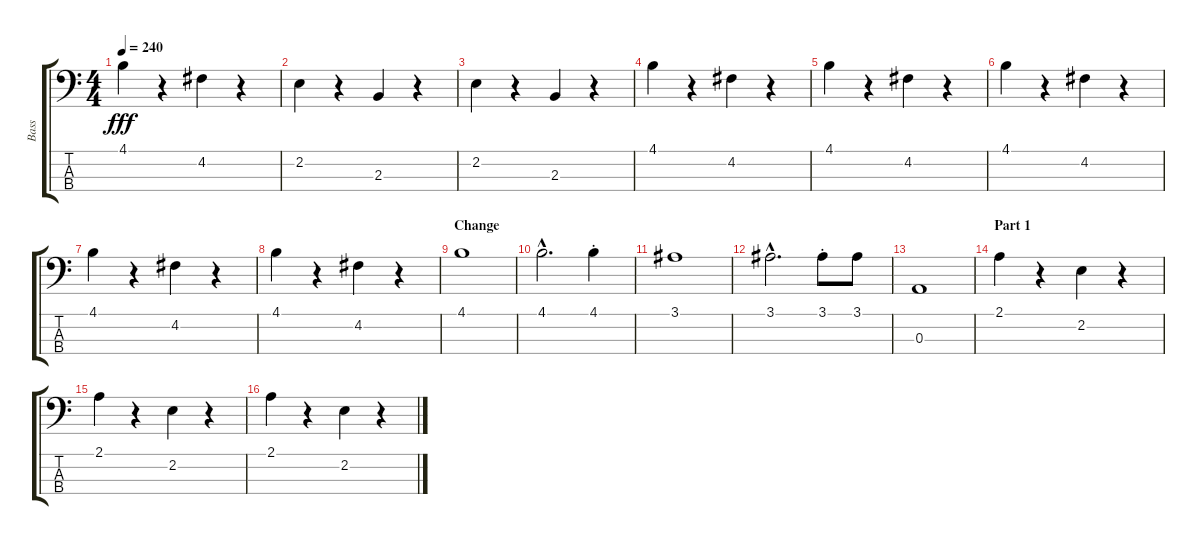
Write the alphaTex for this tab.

\track ("Bass" "Bass") {instrument acousticbass}
\staff {score tabs}
\tuning (G2 D2 A1 E1) {hide}
\ts (4 4)
\tempo 240
\clef f4
\ks c
4.1.4{dy fff} r.4 4.2.4 r.4 |
2.2.4 r.4 2.3.4 r.4 |
2.2.4 r.4 2.3.4 r.4 |
4.1.4 r.4 4.2.4 r.4 |
4.1.4 r.4 4.2.4 r.4 |
4.1.4 r.4 4.2.4 r.4 |
4.1.4 r.4 4.2.4 r.4 |
4.1.4 r.4 4.2.4 r.4 |
\section ("" "Change")
4.1.1 |
4.1{hac}.2{d} 4.1{st}.4 |
3.1.1 |
3.1{hac}.2{d} 3.1{st}.8 3.1.8 |
0.3.1 |
\section ("" "Part 1")
2.1.4 r.4 2.2.4 r.4 |
2.1.4 r.4 2.2.4 r.4 |
2.1.4 r.4 2.2.4 r.4
